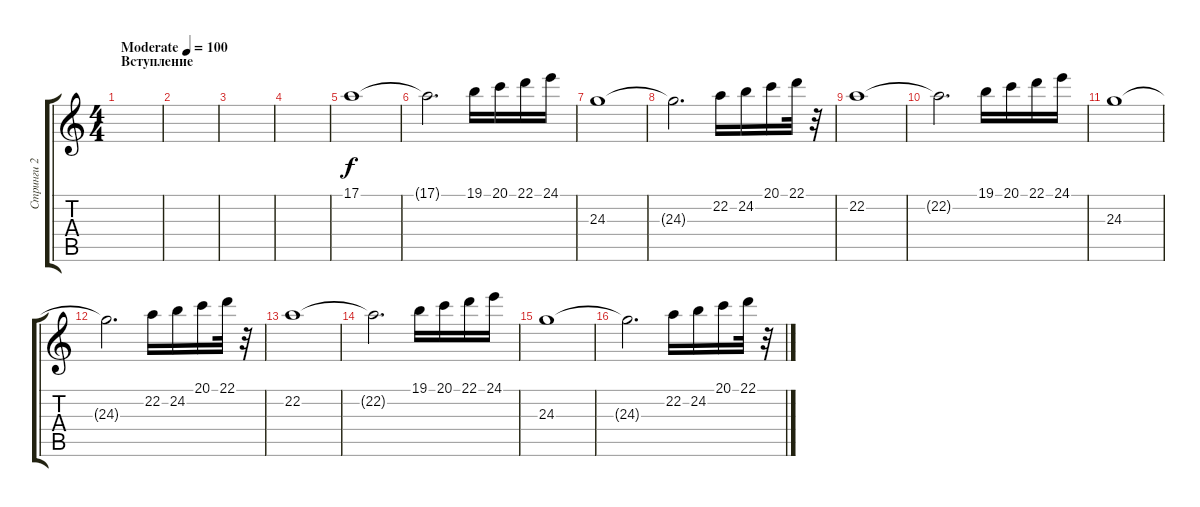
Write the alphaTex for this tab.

\track ("Стринги 2" "Стринги 2") {instrument stringensemble1}
\staff {score tabs}
\tuning (E4 B3 G3 D3 A2 E2) {hide}
\ts (4 4)
\section ("" "Вступление")
\tempo (100 "Moderate")
\clef g2
\ks c
|
|
|
|
17.1.1 |
17.1{t}.2{d} 19.1.16 20.1.16 22.1.16 24.1.16 |
24.3.1 |
24.3{t}.2{d} 22.2.16 24.2.16 20.1.16 22.1.32 r.32 |
22.2.1 |
22.2{t}.2{d} 19.1.16 20.1.16 22.1.16 24.1.16 |
24.3.1 |
24.3{t}.2{d} 22.2.16 24.2.16 20.1.16 22.1.32 r.32 |
22.2.1 |
22.2{t}.2{d} 19.1.16 20.1.16 22.1.16 24.1.16 |
24.3.1 |
24.3{t}.2{d} 22.2.16 24.2.16 20.1.16 22.1.32 r.32
